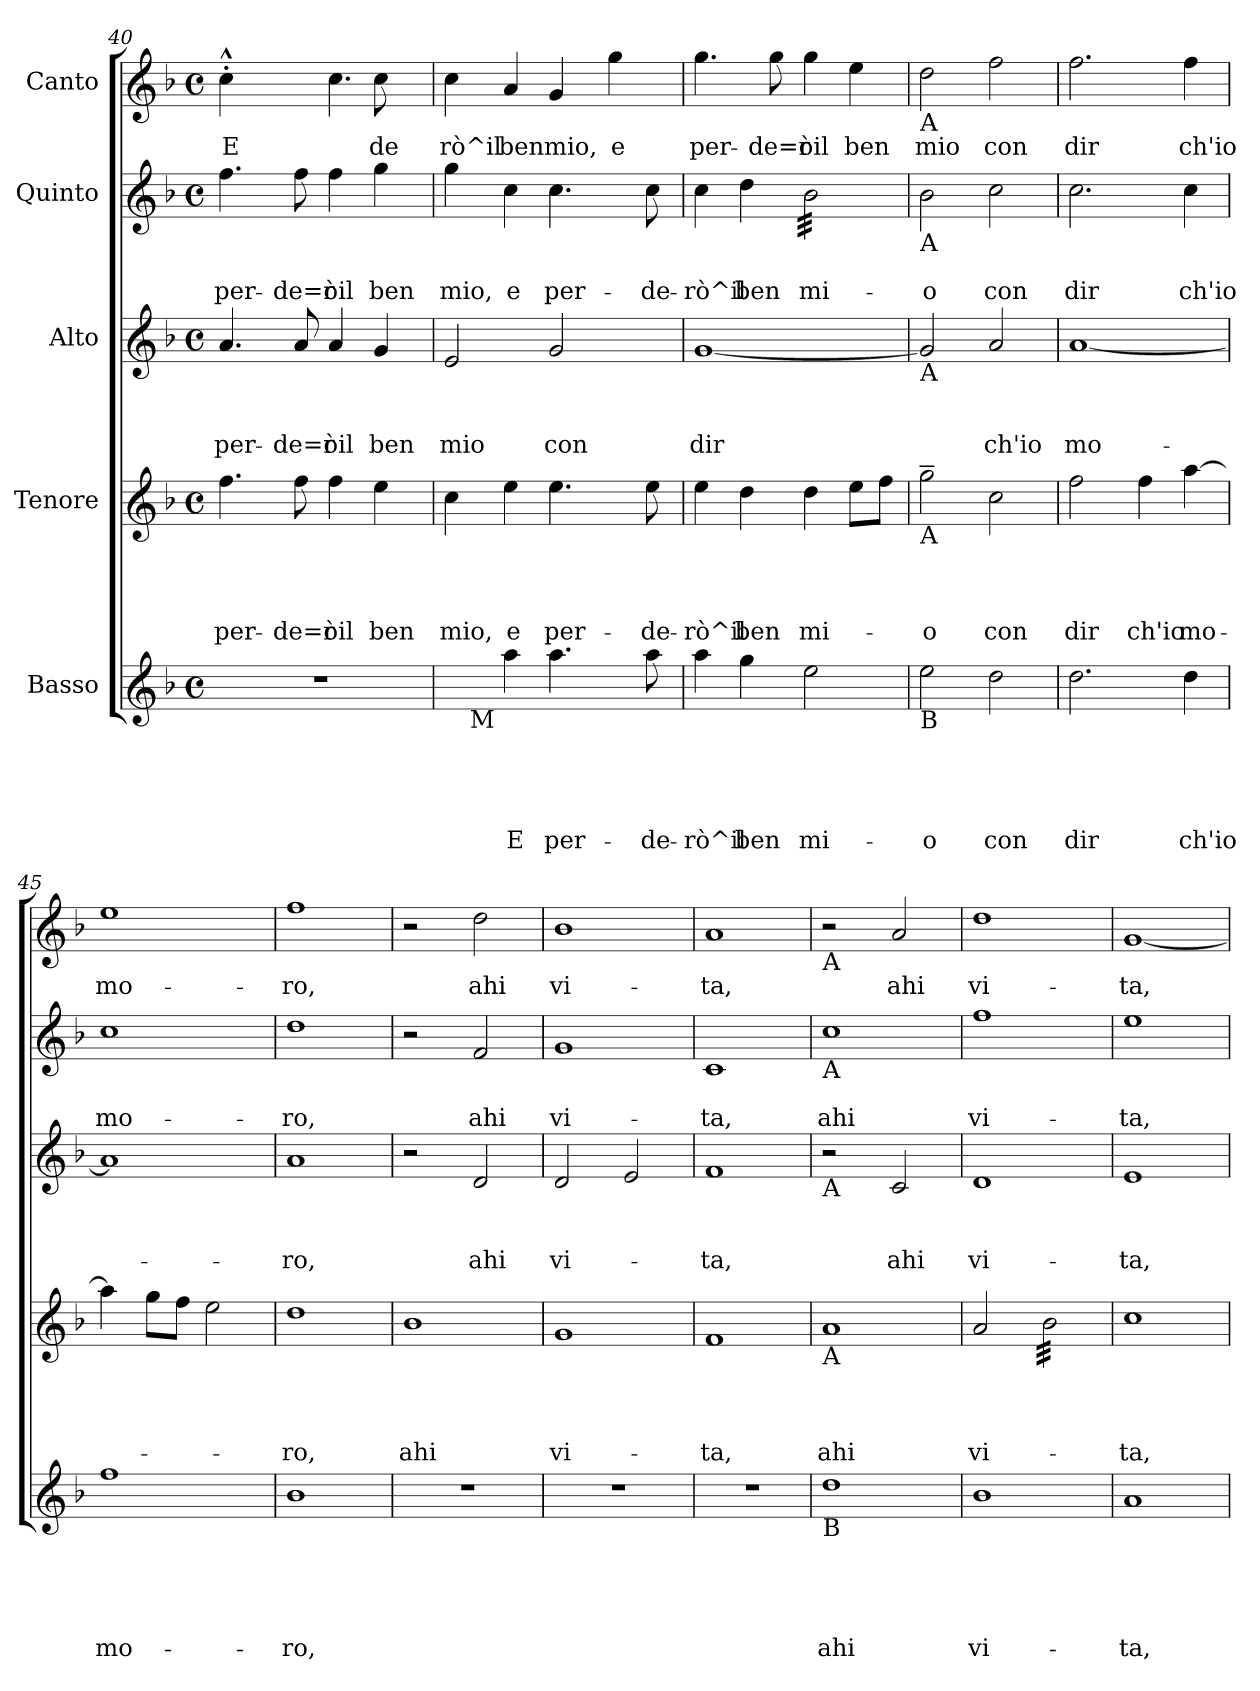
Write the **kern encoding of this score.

**kern	**text	**text	**text	**text	**text	**kern	**text	**text	**text	**text	**kern	**text	**text	**text	**kern	**text	**text	**kern	**text
*part5	*part5	*part5	*part5	*part5	*part5	*part4	*part4	*part4	*part4	*part4	*part3	*part3	*part3	*part3	*part2	*part2	*part2	*part1	*part1
*staff5	*staff5	*staff5	*staff5	*staff5	*staff5	*staff4	*staff4	*staff4	*staff4	*staff4	*staff3	*staff3	*staff3	*staff3	*staff2	*staff2	*staff2	*staff1	*staff1
*I"Basso	*	*	*	*	*	*I"Tenore	*	*	*	*	*I"Alto	*	*	*	*I"Quinto	*	*	*I"Canto	*
*clefG2	*	*	*	*	*	*clefG2	*	*	*	*	*clefG2	*	*	*	*clefG2	*	*	*clefG2	*
*k[b-]	*	*	*	*	*	*k[b-]	*	*	*	*	*k[b-]	*	*	*	*k[b-]	*	*	*k[b-]	*
*F:	*	*	*	*	*	*F:	*	*	*	*	*F:	*	*	*	*F:	*	*	*F:	*
*M4/4	*	*	*	*	*	*M4/4	*	*	*	*	*M4/4	*	*	*	*M4/4	*	*	*M4/4	*
*met(c)	*	*	*	*	*	*met(c)	*	*	*	*	*met(c)	*	*	*	*met(c)	*	*	*met(c)	*
=40	=40	=40	=40	=40	=40	=40	=40	=40	=40	=40	=40	=40	=40	=40	=40	=40	=40	=40	=40
!	!	!	!	!	!	!	!	!	!	!LO:LY:b	!	!	!	!LO:LY:b	!	!	!LO:LY:b	!	!LO:LY:b
*	*	*	*	*	*	*	*	*	*	*	*	*	*	*	*	*	*	*^	*
1r	.	.	.	.	.	4.ff\	.	.	.	per-	4.a/	.	.	per-	4.ff\	.	per-	4cc^^<'<\	2.ryy	E
.	.	.	.	.	.	.	.	.	.	.	.	.	.	.	.	.	.	4ryy	.	.
!	!	!	!	!	!	!	!	!	!	!LO:LY:b	!	!	!	!LO:LY:b	!	!	!LO:LY:b	!	!	!
.	.	.	.	.	.	8ff\	.	.	.	-de=r	8a/	.	.	-de=r	8ff\	.	-de=r	.	.	.
!	!	!	!	!	!	!	!	!	!	!LO:LY:b	!	!	!	!LO:LY:b	!	!	!LO:LY:b	!	!	!
.	.	.	.	.	.	4ff\	.	.	.	òil	4a/	.	.	òil	4ff\	.	òil	4.cc\	.	.
!	!	!	!	!	!	!	!	!	!	!LO:LY:b	!	!	!	!LO:LY:b	!	!	!LO:LY:b	!	!	!LO:LY:b
.	.	.	.	.	.	4ee\	.	.	.	ben	4g/	.	.	ben	4gg\	.	ben	.	8cc\	de-
.	.	.	.	.	.	.	.	.	.	.	.	.	.	.	.	.	.	8ryy	8ryy	.
=41	=41	=41	=41	=41	=41	=41	=41	=41	=41	=41	=41	=41	=41	=41	=41	=41	=41	=41	=41	=41
!	!	!	!	!	!	!	!	!	!	!LO:LY:b	!	!	!	!LO:LY:b	!	!	!LO:LY:b	!	!	!LO:LY:b
*^	*	*	*	*	*	*	*	*	*	*	*	*	*	*	*	*	*	*v	*v	*
4ryy	16.ryy	.	.	.	.	.	4cc\	.	.	.	mio,	2e/	.	.	mio	4gg\	.	mio,	4cc\	-rò^il
!	!LO:TX:b:t=M	!	!	!	!	!	!	!	!	!	!	!	!	!	!	!	!	!	!	!
.	2ryy	.	.	.	.	.	.	.	.	.	.	.	.	.	.	.	.	.	.	.
!	!	!	!	!	!	!LO:LY:b	!	!	!	!	!LO:LY:b	!	!	!	!	!	!	!LO:LY:b	!	!LO:LY:b
4aa\	.	.	.	.	.	E	4ee\	.	.	.	e	.	.	.	.	4cc\	.	e	4a/	ben
!	!	!	!	!	!	!LO:LY:b	!	!	!	!	!LO:LY:b	!	!	!	!LO:LY:b	!	!	!LO:LY:b	!	!LO:LY:b
4.aa\	.	.	.	.	.	per-	4.ee\	.	.	.	per-	2g/	.	.	con	4.cc\	.	per-	4g/	mio,
.	4ryy	.	.	.	.	.	.	.	.	.	.	.	.	.	.	.	.	.	.	.
!	!	!	!	!	!	!	!	!	!	!	!	!	!	!	!	!	!	!	!	!LO:LY:b
.	.	.	.	.	.	.	.	.	.	.	.	.	.	.	.	.	.	.	4gg\	e
.	8ryy	.	.	.	.	.	.	.	.	.	.	.	.	.	.	.	.	.	.	.
!	!	!	!	!	!	!LO:LY:b	!	!	!	!	!LO:LY:b	!	!	!	!	!	!	!LO:LY:b	!	!
8aa\	.	.	.	.	.	-de-	8ee\	.	.	.	-de-	.	.	.	.	8cc\	.	-de-	.	.
.	32ryy	.	.	.	.	.	.	.	.	.	.	.	.	.	.	.	.	.	.	.
=42	=42	=42	=42	=42	=42	=42	=42	=42	=42	=42	=42	=42	=42	=42	=42	=42	=42	=42	=42	=42
!	!	!	!	!	!	!LO:LY:b	!	!	!	!	!LO:LY:b	!	!	!	!LO:LY:b	!	!	!LO:LY:b	!	!LO:LY:b
*v	*v	*	*	*	*	*	*	*	*	*	*	*	*	*	*	*	*	*	*	*
4aa\	.	.	.	.	-rò^il	4ee\	.	.	.	-rò^il	[>1g	.	.	dir	4cc\	.	-rò^il	4.gg\	per-
!	!	!	!	!	!LO:LY:b	!	!	!	!	!LO:LY:b	!	!	!	!	!	!	!LO:LY:b	!	!
4gg\	.	.	.	.	ben	4dd\	.	.	.	ben	.	.	.	.	4dd\	.	ben	.	.
!	!	!	!	!	!	!	!	!	!	!	!	!	!	!	!	!	!	!	!LO:LY:b
.	.	.	.	.	.	.	.	.	.	.	.	.	.	.	.	.	.	8gg\	-de=r
!	!	!	!	!	!LO:LY:b	!	!	!	!	!LO:LY:b	!	!	!	!	!	!	!LO:LY:b	!	!LO:LY:b
*	*	*	*	*	*	*	*	*	*	*	*	*	*	*	*tremolo	*	*	*	*
2ee\	.	.	.	.	mi-	4dd\	.	.	.	mi-	.	.	.	.	32b-\LLL	.	mi-	4gg\	òil
.	.	.	.	.	.	.	.	.	.	.	.	.	.	.	32b-\	.	.	.	.
.	.	.	.	.	.	.	.	.	.	.	.	.	.	.	32b-\	.	.	.	.
.	.	.	.	.	.	.	.	.	.	.	.	.	.	.	32b-\	.	.	.	.
.	.	.	.	.	.	.	.	.	.	.	.	.	.	.	32b-\	.	.	.	.
.	.	.	.	.	.	.	.	.	.	.	.	.	.	.	32b-\	.	.	.	.
.	.	.	.	.	.	.	.	.	.	.	.	.	.	.	32b-\	.	.	.	.
.	.	.	.	.	.	.	.	.	.	.	.	.	.	.	32b-\	.	.	.	.
!	!	!	!	!	!	!	!	!	!	!	!	!	!	!	!	!	!	!	!LO:LY:b
.	.	.	.	.	.	8ee\L	.	.	.	.	.	.	.	.	32b-\	.	.	4ee\	ben
.	.	.	.	.	.	.	.	.	.	.	.	.	.	.	32b-\	.	.	.	.
.	.	.	.	.	.	.	.	.	.	.	.	.	.	.	32b-\	.	.	.	.
.	.	.	.	.	.	.	.	.	.	.	.	.	.	.	32b-\	.	.	.	.
.	.	.	.	.	.	8ff\J	.	.	.	.	.	.	.	.	32b-\	.	.	.	.
.	.	.	.	.	.	.	.	.	.	.	.	.	.	.	32b-\	.	.	.	.
.	.	.	.	.	.	.	.	.	.	.	.	.	.	.	32b-\	.	.	.	.
.	.	.	.	.	.	.	.	.	.	.	.	.	.	.	32b-\JJJ	.	.	.	.
*	*	*	*	*	*	*	*	*	*	*	*	*	*	*	*Xtremolo	*	*	*	*
!!LO:PB:g=z
=43	=43	=43	=43	=43	=43	=43	=43	=43	=43	=43	=43	=43	=43	=43	=43	=43	=43	=43	=43
!	!	!	!	!	!	!	!	!	!	!	!	!	!	!	!	!	!	!LO:TX:b:t=A	!
!	!	!	!	!	!	!	!	!	!	!	!	!	!	!	!LO:TX:b:t=A	!	!	!	!
!	!	!	!	!	!	!	!	!	!	!	!LO:TX:b:t=A	!	!	!	!	!	!	!	!
!	!	!	!	!	!	!LO:TX:b:t=A	!	!	!	!	!	!	!	!	!	!	!	!	!
!LO:TX:b:t=B	!	!	!	!	!	!	!	!	!	!	!	!	!	!	!	!	!	!	!
!	!	!	!	!	!LO:LY:b	!	!	!	!	!LO:LY:b	!	!	!	!	!	!	!LO:LY:b	!	!LO:LY:b
2ee\	.	.	.	.	-o	2gg~>\	.	.	.	-o	2g/]	.	.	.	2b-\	.	-o	2dd\	mio
!	!	!	!	!	!LO:LY:b	!	!	!	!	!LO:LY:b	!	!	!	!LO:LY:b	!	!	!LO:LY:b	!	!LO:LY:b
2dd\	.	.	.	.	con	2cc\	.	.	.	con	2a/	.	.	ch'io	2cc\	.	con	2ff\	con
=44	=44	=44	=44	=44	=44	=44	=44	=44	=44	=44	=44	=44	=44	=44	=44	=44	=44	=44	=44
!	!	!	!	!	!LO:LY:b	!	!	!	!	!LO:LY:b	!	!	!	!LO:LY:b	!	!	!LO:LY:b	!	!LO:LY:b
2.dd\	.	.	.	.	dir	2ff\	.	.	.	dir	[<1a	.	.	mo-	2.cc\	.	dir	2.ff\	dir
!	!	!	!	!	!	!	!	!	!	!LO:LY:b	!	!	!	!	!	!	!	!	!
.	.	.	.	.	.	4ff\	.	.	.	ch'io	.	.	.	.	.	.	.	.	.
!	!	!	!	!	!LO:LY:b	!	!	!	!	!LO:LY:b	!	!	!	!	!	!	!LO:LY:b	!	!LO:LY:b
4dd\	.	.	.	.	ch'io	[>4aa\	.	.	.	mo-	.	.	.	.	4cc\	.	ch'io	4ff\	ch'io
=45	=45	=45	=45	=45	=45	=45	=45	=45	=45	=45	=45	=45	=45	=45	=45	=45	=45	=45	=45
!	!	!	!	!	!LO:LY:b	!	!	!	!	!	!	!	!	!	!	!	!LO:LY:b	!	!LO:LY:b
1ff	.	.	.	.	mo-	4aa\]	.	.	.	.	1a]	.	.	.	1cc	.	mo-	1ee	mo-
.	.	.	.	.	.	8gg\L	.	.	.	.	.	.	.	.	.	.	.	.	.
.	.	.	.	.	.	8ff\J	.	.	.	.	.	.	.	.	.	.	.	.	.
.	.	.	.	.	.	2ee\	.	.	.	.	.	.	.	.	.	.	.	.	.
=46	=46	=46	=46	=46	=46	=46	=46	=46	=46	=46	=46	=46	=46	=46	=46	=46	=46	=46	=46
!	!	!	!	!	!LO:LY:b	!	!	!	!	!LO:LY:b	!	!	!	!LO:LY:b	!	!	!LO:LY:b	!	!LO:LY:b
1b-	.	.	.	.	-ro,	1dd	.	.	.	-ro,	1a	.	.	-ro,	1dd	.	-ro,	1ff	-ro,
=47	=47	=47	=47	=47	=47	=47	=47	=47	=47	=47	=47	=47	=47	=47	=47	=47	=47	=47	=47
!	!	!	!	!	!	!	!	!	!	!LO:LY:b	!	!	!	!	!	!	!	!	!
1r	.	.	.	.	.	1b-	.	.	.	ahi	2r	.	.	.	2r	.	.	2r	.
!	!	!	!	!	!	!	!	!	!	!	!	!	!	!LO:LY:b	!	!	!LO:LY:b	!	!LO:LY:b
.	.	.	.	.	.	.	.	.	.	.	2d/	.	.	ahi	2f/	.	ahi	2dd\	ahi
=48	=48	=48	=48	=48	=48	=48	=48	=48	=48	=48	=48	=48	=48	=48	=48	=48	=48	=48	=48
!	!	!	!	!	!	!	!	!	!	!LO:LY:b	!	!	!	!LO:LY:b	!	!	!LO:LY:b	!	!LO:LY:b
1r	.	.	.	.	.	1g	.	.	.	vi-	2d/	.	.	vi-	1g	.	vi-	1b-	vi-
.	.	.	.	.	.	.	.	.	.	.	2e/	.	.	.	.	.	.	.	.
=49	=49	=49	=49	=49	=49	=49	=49	=49	=49	=49	=49	=49	=49	=49	=49	=49	=49	=49	=49
!	!	!	!	!	!	!	!	!	!	!LO:LY:b	!	!	!	!LO:LY:b	!	!	!LO:LY:b	!	!LO:LY:b
1r	.	.	.	.	.	1f	.	.	.	-ta,	1f	.	.	-ta,	1c	.	-ta,	1a	-ta,
!!LO:LB:g=z
=50	=50	=50	=50	=50	=50	=50	=50	=50	=50	=50	=50	=50	=50	=50	=50	=50	=50	=50	=50
!	!	!	!	!	!	!	!	!	!	!	!	!	!	!	!	!	!	!LO:TX:b:t=A	!
!	!	!	!	!	!	!	!	!	!	!	!	!	!	!	!LO:TX:b:t=A	!	!	!	!
!	!	!	!	!	!	!	!	!	!	!	!LO:TX:b:t=A	!	!	!	!	!	!	!	!
!	!	!	!	!	!	!LO:TX:b:t=A	!	!	!	!	!	!	!	!	!	!	!	!	!
!LO:TX:b:t=B	!	!	!	!	!	!	!	!	!	!	!	!	!	!	!	!	!	!	!
!	!	!	!	!	!LO:LY:b	!	!	!	!	!LO:LY:b	!	!	!	!	!	!	!LO:LY:b	!	!
1dd	.	.	.	.	ahi	1a	.	.	.	ahi	2r	.	.	.	1cc	.	ahi	2r	.
!	!	!	!	!	!	!	!	!	!	!	!	!	!	!LO:LY:b	!	!	!	!	!LO:LY:b
.	.	.	.	.	.	.	.	.	.	.	2c/	.	.	ahi	.	.	.	2a/	ahi
=51	=51	=51	=51	=51	=51	=51	=51	=51	=51	=51	=51	=51	=51	=51	=51	=51	=51	=51	=51
!	!	!	!	!	!LO:LY:b	!	!	!	!	!LO:LY:b	!	!	!	!LO:LY:b	!	!	!LO:LY:b	!	!LO:LY:b
1b-	.	.	.	.	vi-	2a/	.	.	.	vi-	1d	.	.	vi-	1ff	.	vi-	1dd	vi-
*	*	*	*	*	*	*tremolo	*	*	*	*	*	*	*	*	*	*	*	*	*
.	.	.	.	.	.	32b-\LLL	.	.	.	.	.	.	.	.	.	.	.	.	.
.	.	.	.	.	.	32b-\	.	.	.	.	.	.	.	.	.	.	.	.	.
.	.	.	.	.	.	32b-\	.	.	.	.	.	.	.	.	.	.	.	.	.
.	.	.	.	.	.	32b-\	.	.	.	.	.	.	.	.	.	.	.	.	.
.	.	.	.	.	.	32b-\	.	.	.	.	.	.	.	.	.	.	.	.	.
.	.	.	.	.	.	32b-\	.	.	.	.	.	.	.	.	.	.	.	.	.
.	.	.	.	.	.	32b-\	.	.	.	.	.	.	.	.	.	.	.	.	.
.	.	.	.	.	.	32b-\	.	.	.	.	.	.	.	.	.	.	.	.	.
.	.	.	.	.	.	32b-\	.	.	.	.	.	.	.	.	.	.	.	.	.
.	.	.	.	.	.	32b-\	.	.	.	.	.	.	.	.	.	.	.	.	.
.	.	.	.	.	.	32b-\	.	.	.	.	.	.	.	.	.	.	.	.	.
.	.	.	.	.	.	32b-\	.	.	.	.	.	.	.	.	.	.	.	.	.
.	.	.	.	.	.	32b-\	.	.	.	.	.	.	.	.	.	.	.	.	.
.	.	.	.	.	.	32b-\	.	.	.	.	.	.	.	.	.	.	.	.	.
.	.	.	.	.	.	32b-\	.	.	.	.	.	.	.	.	.	.	.	.	.
.	.	.	.	.	.	32b-\JJJ	.	.	.	.	.	.	.	.	.	.	.	.	.
*	*	*	*	*	*	*Xtremolo	*	*	*	*	*	*	*	*	*	*	*	*	*
=52	=52	=52	=52	=52	=52	=52	=52	=52	=52	=52	=52	=52	=52	=52	=52	=52	=52	=52	=52
!	!	!	!	!	!LO:LY:b	!	!	!	!	!LO:LY:b	!	!	!	!LO:LY:b	!	!	!LO:LY:b	!	!LO:LY:b
1a	.	.	.	.	-ta,	1cc	.	.	.	-ta,	1e	.	.	-ta,	1ee	.	-ta,	[<1g	-ta,
=	=	=	=	=	=	=	=	=	=	=	=	=	=	=	=	=	=	=	=
*-	*-	*-	*-	*-	*-	*-	*-	*-	*-	*-	*-	*-	*-	*-	*-	*-	*-	*-	*-
